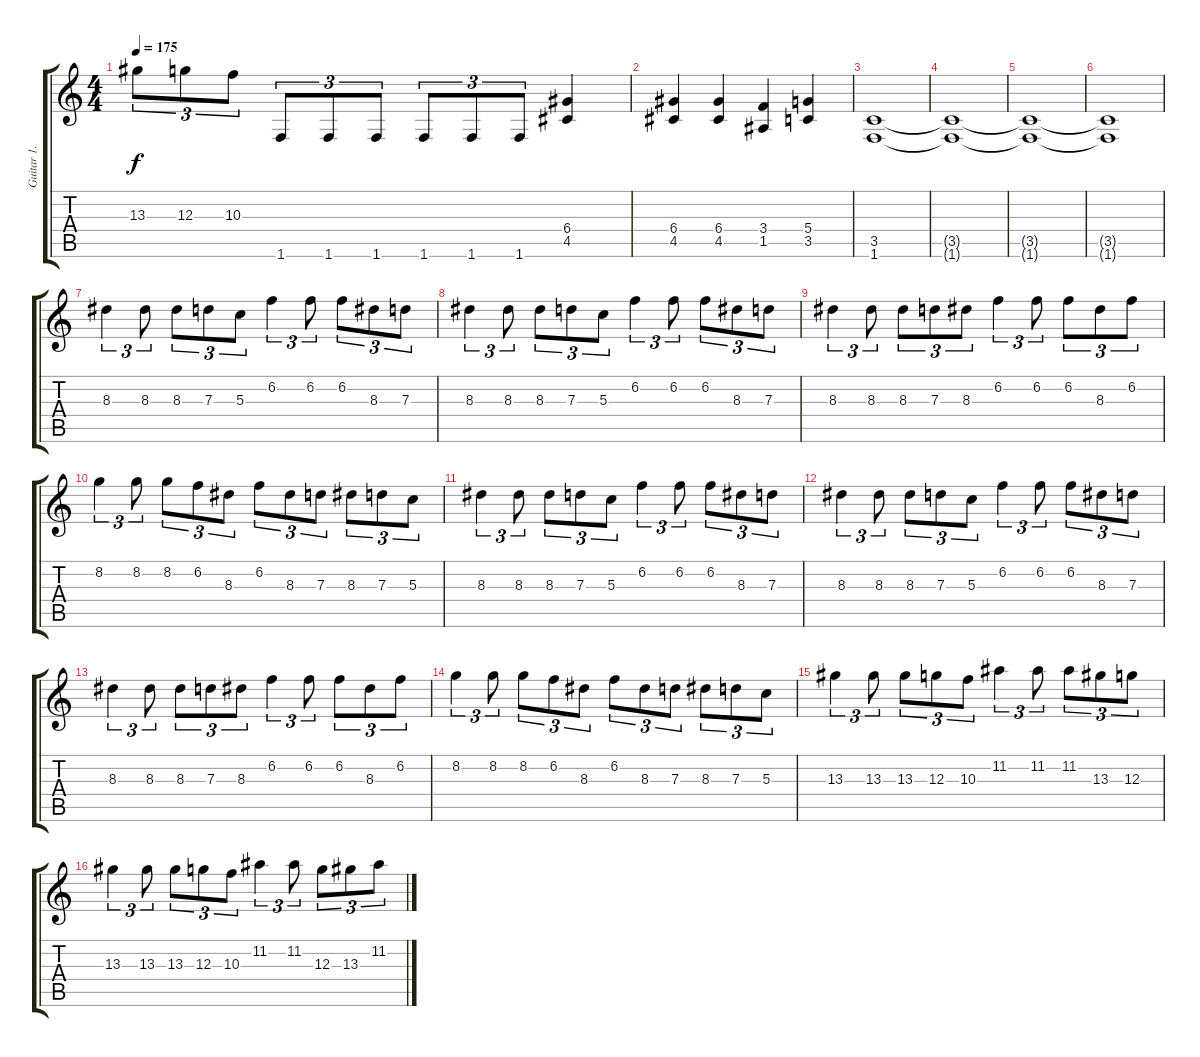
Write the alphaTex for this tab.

\track ("Guitar 1." "Guitar 1.") {instrument overdrivenguitar}
\staff {score tabs}
\tuning (E4 B3 G3 D3 A2 E2) {hide}
\ts (4 4)
\tempo 175
\clef g2
\ks c
13.3.8{tu (3 2) dy f} 12.3.8{tu (3 2)} 10.3.8{tu (3 2)} 1.6.8{tu (3 2)} 1.6.8{tu (3 2)} 1.6.8{tu (3 2)} 1.6.8{tu (3 2)} 1.6.8{tu (3 2)} 1.6.8{tu (3 2)} (6.4 4.5).4 |
(6.4 4.5).4 (6.4 4.5).4 (3.4 1.5).4 (5.4 3.5).4 |
(3.5 1.6).1 |
(3.5{t} 1.6{t}).1 |
(3.5{t} 1.6{t}).1 |
(3.5{t} 1.6{t}).1 |
8.3.4{tu (3 2)} 8.3.8{tu (3 2)} 8.3.8{tu (3 2)} 7.3.8{tu (3 2)} 5.3.8{tu (3 2)} 6.2.4{tu (3 2)} 6.2.8{tu (3 2)} 6.2.8{tu (3 2)} 8.3.8{tu (3 2)} 7.3.8{tu (3 2)} |
8.3.4{tu (3 2)} 8.3.8{tu (3 2)} 8.3.8{tu (3 2)} 7.3.8{tu (3 2)} 5.3.8{tu (3 2)} 6.2.4{tu (3 2)} 6.2.8{tu (3 2)} 6.2.8{tu (3 2)} 8.3.8{tu (3 2)} 7.3.8{tu (3 2)} |
8.3.4{tu (3 2)} 8.3.8{tu (3 2)} 8.3.8{tu (3 2)} 7.3.8{tu (3 2)} 8.3.8{tu (3 2)} 6.2.4{tu (3 2)} 6.2.8{tu (3 2)} 6.2.8{tu (3 2)} 8.3.8{tu (3 2)} 6.2.8{tu (3 2)} |
8.2.4{tu (3 2)} 8.2.8{tu (3 2)} 8.2.8{tu (3 2)} 6.2.8{tu (3 2)} 8.3.8{tu (3 2)} 6.2.8{tu (3 2)} 8.3.8{tu (3 2)} 7.3.8{tu (3 2)} 8.3.8{tu (3 2)} 7.3.8{tu (3 2)} 5.3.8{tu (3 2)} |
8.3.4{tu (3 2)} 8.3.8{tu (3 2)} 8.3.8{tu (3 2)} 7.3.8{tu (3 2)} 5.3.8{tu (3 2)} 6.2.4{tu (3 2)} 6.2.8{tu (3 2)} 6.2.8{tu (3 2)} 8.3.8{tu (3 2)} 7.3.8{tu (3 2)} |
8.3.4{tu (3 2)} 8.3.8{tu (3 2)} 8.3.8{tu (3 2)} 7.3.8{tu (3 2)} 5.3.8{tu (3 2)} 6.2.4{tu (3 2)} 6.2.8{tu (3 2)} 6.2.8{tu (3 2)} 8.3.8{tu (3 2)} 7.3.8{tu (3 2)} |
8.3.4{tu (3 2)} 8.3.8{tu (3 2)} 8.3.8{tu (3 2)} 7.3.8{tu (3 2)} 8.3.8{tu (3 2)} 6.2.4{tu (3 2)} 6.2.8{tu (3 2)} 6.2.8{tu (3 2)} 8.3.8{tu (3 2)} 6.2.8{tu (3 2)} |
8.2.4{tu (3 2)} 8.2.8{tu (3 2)} 8.2.8{tu (3 2)} 6.2.8{tu (3 2)} 8.3.8{tu (3 2)} 6.2.8{tu (3 2)} 8.3.8{tu (3 2)} 7.3.8{tu (3 2)} 8.3.8{tu (3 2)} 7.3.8{tu (3 2)} 5.3.8{tu (3 2)} |
13.3.4{tu (3 2)} 13.3.8{tu (3 2)} 13.3.8{tu (3 2)} 12.3.8{tu (3 2)} 10.3.8{tu (3 2)} 11.2.4{tu (3 2)} 11.2.8{tu (3 2)} 11.2.8{tu (3 2)} 13.3.8{tu (3 2)} 12.3.8{tu (3 2)} |
13.3.4{tu (3 2)} 13.3.8{tu (3 2)} 13.3.8{tu (3 2)} 12.3.8{tu (3 2)} 10.3.8{tu (3 2)} 11.2.4{tu (3 2)} 11.2.8{tu (3 2)} 12.3.8{tu (3 2)} 13.3.8{tu (3 2)} 11.2.8{tu (3 2)}
